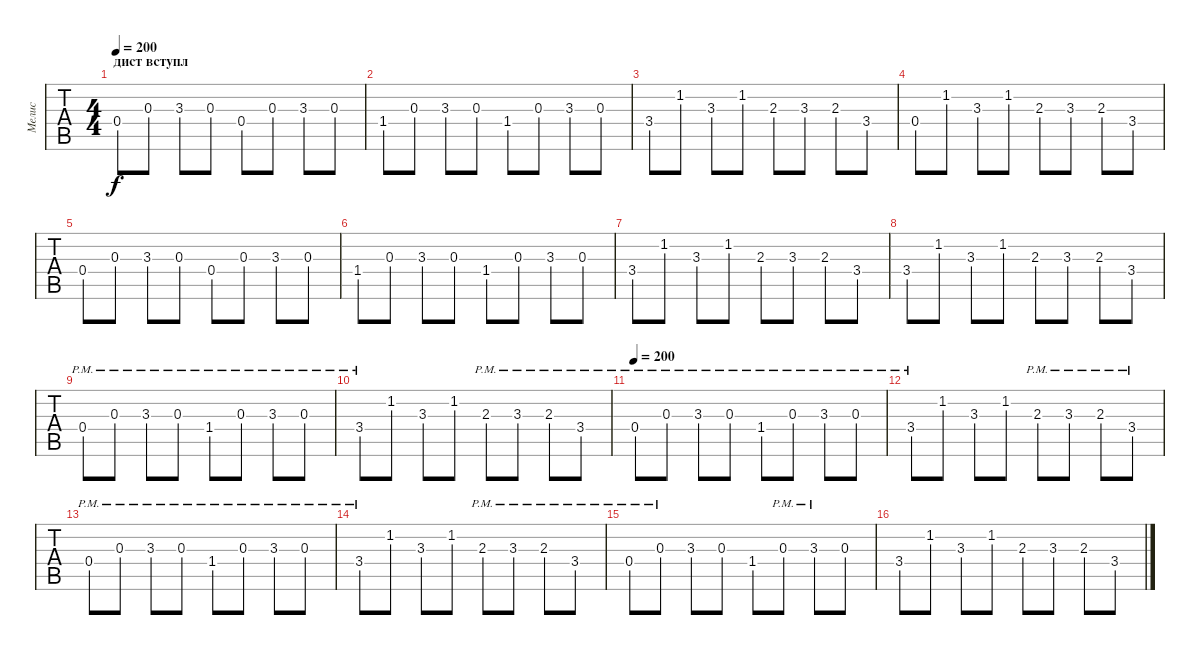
\track ("Мелис" "Мелис") {instrument overdrivenguitar}
\staff {tabs}
\tuning (E4 B3 G3 D3 A2 E2) {hide}
\ts (4 4)
\section ("" "дист вступл")
\tempo 200
\clef g2
\ks c
0.4.8{dy f instrument overdrivenguitar} 0.3.8 3.3.8 0.3.8 0.4.8 0.3.8 3.3.8 0.3.8 |
1.4.8 0.3.8 3.3.8 0.3.8 1.4.8 0.3.8 3.3.8 0.3.8 |
3.4.8 1.2.8 3.3.8 1.2.8 2.3.8 3.3.8 2.3.8 3.4.8 |
0.4.8 1.2.8 3.3.8 1.2.8 2.3.8 3.3.8 2.3.8 3.4.8 |
0.4.8 0.3.8 3.3.8 0.3.8 0.4.8 0.3.8 3.3.8 0.3.8 |
1.4.8 0.3.8 3.3.8 0.3.8 1.4.8 0.3.8 3.3.8 0.3.8 |
3.4.8 1.2.8 3.3.8 1.2.8 2.3.8 3.3.8 2.3.8 3.4.8 |
3.4.8 1.2.8 3.3.8 1.2.8 2.3.8 3.3.8 2.3.8 3.4.8 |
0.4{pm}.8 0.3{pm}.8 3.3{pm}.8 0.3{pm}.8 1.4{pm}.8 0.3{pm}.8 3.3{pm}.8 0.3{pm}.8 |
3.4{pm}.8 1.2.8 3.3.8 1.2.8 2.3{pm}.8 3.3{pm}.8 2.3{pm}.8 3.4{pm}.8 |
\tempo 200
0.4{pm}.8 0.3{pm}.8 3.3{pm}.8 0.3{pm}.8 1.4{pm}.8 0.3{pm}.8 3.3{pm}.8 0.3{pm}.8 |
3.4{pm}.8 1.2.8 3.3.8 1.2.8 2.3{pm}.8 3.3{pm}.8 2.3{pm}.8 3.4{pm}.8 |
0.4{pm}.8 0.3{pm}.8 3.3{pm}.8 0.3{pm}.8 1.4{pm}.8 0.3{pm}.8 3.3{pm}.8 0.3{pm}.8 |
3.4{pm}.8 1.2.8 3.3.8 1.2.8 2.3{pm}.8 3.3{pm}.8 2.3{pm}.8 3.4{pm}.8 |
0.4{pm}.8 0.3{pm}.8 3.3.8 0.3.8 1.4.8 0.3{pm}.8 3.3{pm}.8 0.3.8 |
3.4.8 1.2.8 3.3.8 1.2.8 2.3.8 3.3.8 2.3.8 3.4.8
